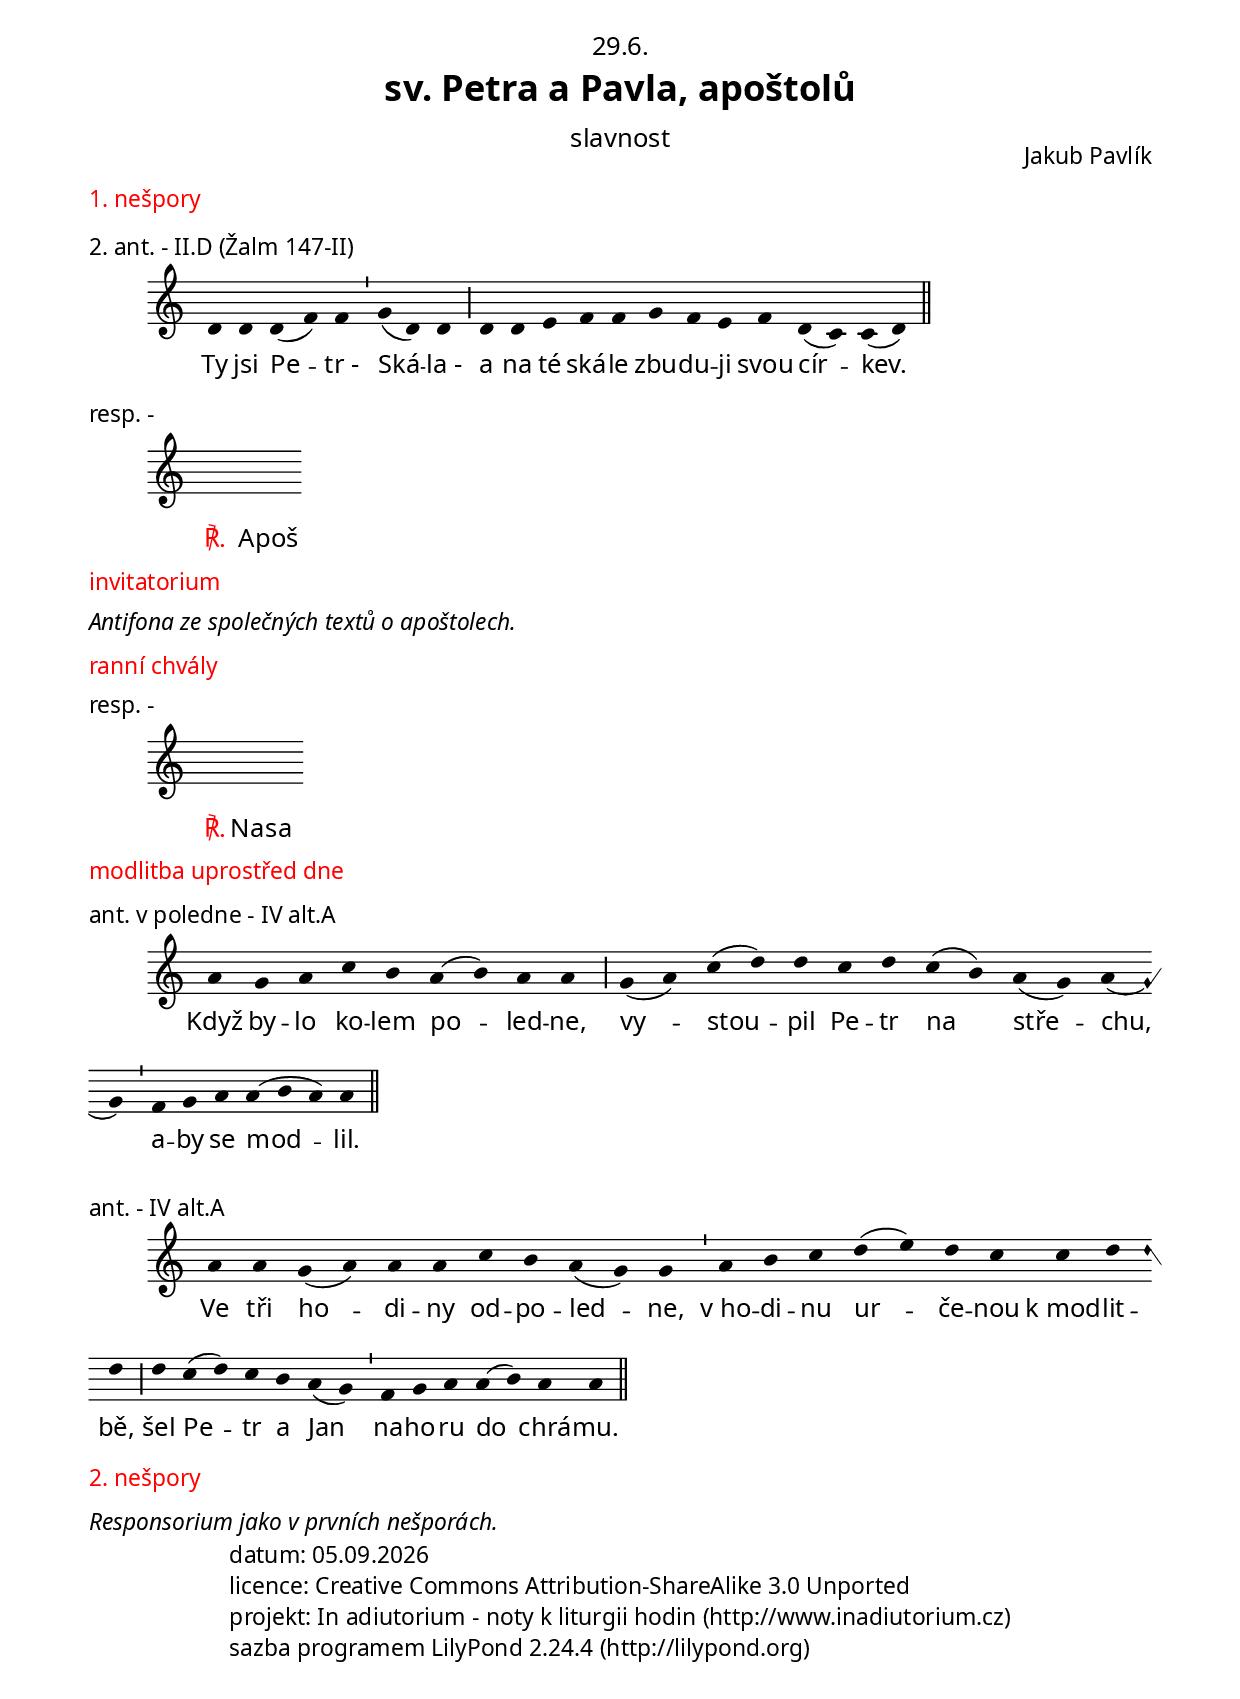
\version "2.15.37"

\include "../spolecne.ly"
\include "../dilyresponsorii.ly"

\header {
  title = \markup\titleSvatek 
            "sv. Petra a Pavla, apoštolů" 
            slavnost 
            29.6.
  composer = "Jakub Pavlík"
}

\markup {\nadpisHodinka {"1. nešpory"}}

\score {
  \relative c' {
    \choralniRezim
    
  }
  \addlyrics {
    Ši -- mo -- ne Pet -- ře,
    tys vy -- znal, že Kris -- tus je Syn ži -- vé -- ho Bo -- ha.
  }
  \header {
    quid = "1. ant."
    modus = ""
    differentia = "" 
    psalmus = "Žalm 117"
    id = ""
    piece = \markup {\sestavTitulek}
  }
}

\score {
  \relative c' {
    \choralniRezim
    d4 d d( f) f \barMin g( d) d \barMaior
    d d e f f g f e f d( c) c( d) \barFinalis
  }
  \addlyrics {
    Ty jsi Pe -- tr_- Ská -- la_- 
    a na té ská -- le zbu -- du -- ji svou cír -- kev.
  }
  \header {
    quid = "2. ant."
    modus = "II"
    differentia = "D" 
    psalmus = "Žalm 147-II"
    id = ""
    piece = \markup {\sestavTitulek}
  }
}

\score {
  \relative c' {
    \choralniRezim
    
  }
  \addlyrics {
    Sva -- tý a -- poš -- to -- le Pav -- le,
    te -- be si Pán vy -- vo -- lil,
    a -- bys hlá -- sal prav -- du po ce -- lém svě -- tě.
  }
  \header {
    quid = "3. ant."
    modus = ""
    differentia = "" 
    psalmus = "Ef 1"
    id = ""
    piece = \markup {\sestavTitulek}
  }
}

\score {
  \relative c' {
    \choralniRezim
    
    % R
    \neviditelna a
    
    % V
    \neviditelna a
    
    % R
    \neviditelna a
    
    % Slava
  }
  \addlyrics {
    \Response A -- poš -- to -- lo -- vé hlá -- sa -- li 
    s_vel -- kou od -- va -- hou Bo -- ží slo -- vo_*
    a spo -- čí -- va -- la na nich vel -- ká mi -- lost.
    \Verse Vy -- dá -- va -- li svě -- dec -- tví
    o zmrt -- vých -- vstá -- ní Pá -- na Je -- ží -- še_*
    \Response a spo -- čí -- va -- la na nich vel -- ká mi -- lost.
    \textRespDoxologie
  }
  \header {
    quid = "resp."
    modus = ""
    id = ""
    piece = \markup {\sestavTitulekResp}
  }
}

\score {
  \relative c' {
    \choralniRezim
    
  }
  \addlyrics {
    Sva -- tí a -- poš -- to -- lo -- vé Pe -- tr a Pa -- vel
    po ce -- lý ži -- vot spo -- leč -- ně slou -- ži -- li Kris -- tu,
    o -- ba z_lás -- ky k_ně -- mu o -- bě -- to -- va -- li svůj ži -- vot
    a při -- ja -- li od ně -- ho ko -- ru -- nu slá -- vy.
  }
  \header {
    quid = "ant. k Magnificat"
    modus = ""
    differentia = "" 
    psalmus = ""
    id = ""
    piece = \markup {\sestavTitulekBezZalmu}
  }
}

\markup {\nadpisHodinka {"invitatorium"}}

\markup\italic{Antifona ze společných textů o apoštolech.}

\markup {\nadpisHodinka {"ranní chvály"}}

\score {
  \relative c' {
    \choralniRezim
    
  }
  \addlyrics {
    Vím, ko -- mu jsem u -- vě -- řil,
    a jsem pře -- svěd -- čen, že on, spra -- ved -- li -- vý soud -- ce,
    má dost mo -- ci,
    a -- by mi o -- chrá -- nil to, co mi svě -- řil.
  }
  \header {
    quid = "1. ant."
    modus = ""
    differentia = "" 
    psalmus = "Žalm 63"
    id = ""
    piece = \markup {\sestavTitulek}
  }
}

\score {
  \relative c' {
    \choralniRezim
    
  }
  \addlyrics {
    Mi -- lost, kte -- rou mi Bůh u -- dě -- lil,
    ne -- zů -- sta -- la le -- žet la -- dem,
    a -- le stá -- le zů -- stá -- vá ve mně.
  }
  \header {
    quid = "2. ant."
    modus = ""
    differentia = "" 
    psalmus = "Dan 3-III"
    id = ""
    piece = \markup {\sestavTitulek}
  }
}

\score {
  \relative c' {
    \choralniRezim
    
  }
  \addlyrics {
    Do -- brý boj jsem bo -- jo -- val,
    svůj běh jsem skon -- čil,
    ví -- ru jsem u -- cho -- val.
  }
  \header {
    quid = "3. ant."
    modus = ""
    differentia = "" 
    psalmus = "Žalm 149"
    id = ""
    piece = \markup {\sestavTitulek}
  }
}

\score {
  \relative c' {
    \choralniRezim
    
    % R
    \neviditelna a
    
    % V
    \neviditelna a
    
    % R
    \neviditelna a
    
    % Slava
  }
  \addlyrics {
    \Response Na -- sa -- di -- li svůj ži -- vot_*
    a tr -- pě -- li pro jmé -- no na -- še -- ho Pá -- na
    Je -- ží -- še Kris -- ta.
    \Verse Od -- chá -- ze -- li s_ra -- dos -- tí,
    že smě -- li vy -- dat svě -- dec -- tví,_*
    \Response a tr -- pě -- li pro jmé -- no na -- še -- ho Pá -- na
    Je -- ží -- še Kris -- ta.
    \textRespDoxologie
  }
  \header {
    quid = "resp."
    modus = ""
    id = ""
    piece = \markup {\sestavTitulekResp}
  }
}

\score {
  \relative c' {
    \choralniRezim
    
  }
  \addlyrics {
    Ši -- mon Pe -- tr ře -- kl:
    % Je to spravne prelozene? Neni lepsi "Ke komu bychom sli?"
    Pa -- ne, ke ko -- mu pů -- jde -- me?
    Ty máš slo -- va věč -- né -- ho ži -- vo -- ta,
    a my jsme u -- vě -- ři -- li a po -- zna -- li,
    že ty jsi Kris -- tus, Syn Bo -- ží.
    A -- le -- lu -- ja.
  }
  \header {
    quid = "ant. k Benedictus"
    modus = ""
    differentia = "" 
    psalmus = ""
    id = ""
    piece = \markup {\sestavTitulekBezZalmu}
  }
}

\markup {\nadpisHodinka {"modlitba uprostřed dne"}}

\score {
  \relative c' {
    \choralniRezim
    
  }
  \addlyrics {
    Když Pe -- tr ješ -- tě mlu -- vil,
    se -- stou -- pil Du -- ch sva -- tý na všech -- ny, 
    kdo tu řeč po -- slou -- cha -- li,
    i mlu -- vi -- li ci -- zí -- mi ja -- zy -- ky
    a ve -- le -- bi -- li Bo -- ha.
  }
  \header {
    quid = "ant. dopoledne"
    modus = ""
    differentia = "" 
    psalmus = ""
    id = ""
    piece = \markup {\sestavTitulekBezZalmu}
  }
}

\score {
  \relative c'' {
    \choralniRezim
    a4 g a c b a( b) a a \barMaior
    g( a) c( d) d c d c( b) a( g) a( g) \barMin
    f g a a( b a) a \barFinalis
  }
  \addlyrics {
    Když by -- lo ko -- lem po -- led -- ne,
    vy -- stou -- pil Pe -- tr na stře -- chu,
    a -- by se mod -- lil.
  }
  \header {
    quid = "ant. v poledne"
    modus = "IV alt"
    differentia = "A" 
    psalmus = ""
    id = ""
    piece = \markup {\sestavTitulekBezZalmu}
  }
}

\score {
  \relative c'' {
    \choralniRezim
    a4 a g( a) a a c b a( g) g \barMin
    a b c d( e) d c c d d \barMaior
    d c( d) c b a( g) \barMin f g a a( b) a a \barFinalis
  }
  \addlyrics {
    Ve tři ho -- di -- ny od -- po -- led -- ne,
    v_ho -- di -- nu ur -- če -- nou k_mod -- lit -- bě,
    šel Pe -- tr a Jan na -- ho -- ru do chrá -- mu.
  }
  \header {
    quid = "ant."
    modus = "IV alt"
    differentia = "A" 
    psalmus = ""
    id = ""
    piece = \markup {\sestavTitulekBezZalmu}
  }
}

\markup {\nadpisHodinka {"2. nešpory"}}

\score {
  \relative c' {
    \choralniRezim
    
  }
  \addlyrics {
    Pe -- tře, já jsem za te -- be pro -- sil,
    a -- by tvo -- je ví -- ra ne -- za -- nik -- la,
    a ty u -- tvr -- zuj své bra -- try.
  }
  \header {
    quid = "1. ant."
    modus = ""
    differentia = "" 
    psalmus = "Žalm 116-II"
    id = ""
    piece = \markup {\sestavTitulek}
  }
}

\score {
  \relative c' {
    \choralniRezim
    
  }
  \addlyrics {
    Vel -- mi rád se bu -- du chlu -- bit spí -- še svý -- mi sla -- bost -- mi,
    a -- by na mně spo -- či -- nu -- la Kris -- to -- va moc.
  }
  \header {
    quid = "2. ant."
    modus = ""
    differentia = "" 
    psalmus = "Žalm 126"
    id = ""
    piece = \markup {\sestavTitulek}
  }
}

\score {
  \relative c' {
    \choralniRezim
    
  }
  \addlyrics {
    Ty jsi pas -- týř ov -- cí,
    prv -- ní me -- zi a -- poš -- to -- ly,
    to -- bě by -- ly dá -- ny klí -- če
    od ne -- bes -- ké -- ho krá -- lov -- ství.
  }
  \header {
    quid = "3. ant."
    modus = ""
    differentia = "" 
    psalmus = "Ef 1"
    id = ""
    piece = \markup {\sestavTitulek}
  }
}

\markup\italic{Responsorium jako v prvních nešporách.}

\score {
  \relative c' {
    \choralniRezim
    
  }
  \addlyrics {
    Pe -- tr, prv -- ní z_a -- poš -- to -- lů,
    a Pa -- vel, u -- či -- tel ná -- ro -- dů,
    pře -- da -- li nám Kris -- to -- vo u -- če -- ní.
  }
  \header {
    quid = "ant. k Magnificat"
    modus = ""
    differentia = "" 
    psalmus = ""
    id = ""
    piece = \markup {\sestavTitulekBezZalmu}
  }
}